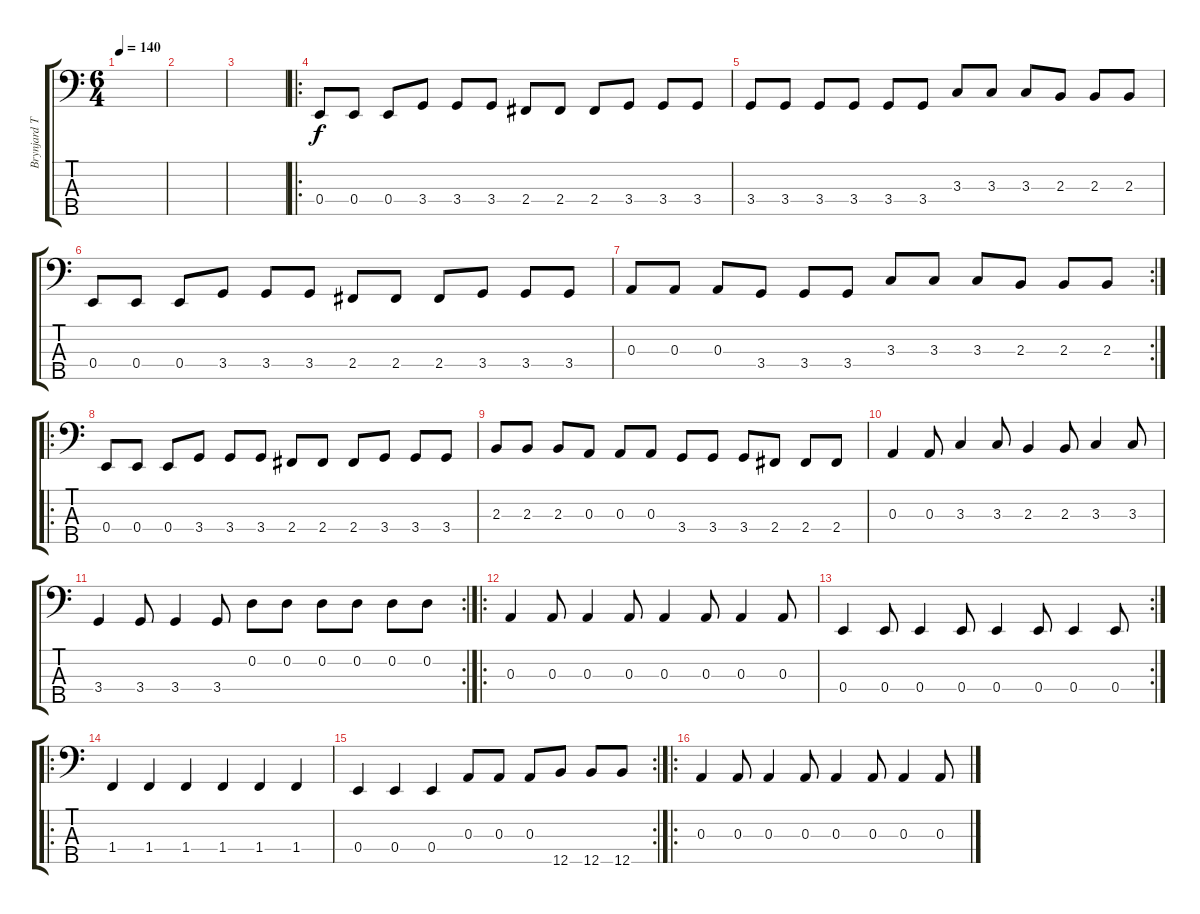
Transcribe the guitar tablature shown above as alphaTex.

\track ("Brynjard Tristan" "Brynjard T") {instrument electricbassfinger}
\staff {score tabs}
\tuning (G2 D2 A1 E1 B0) {hide}
\ts (6 4)
\tempo 140
\clef f4
\ks c
|
|
|
\ro
0.4.8 0.4.8 0.4.8 3.4.8 3.4.8 3.4.8 2.4.8 2.4.8 2.4.8 3.4.8 3.4.8 3.4.8 |
3.4.8 3.4.8 3.4.8 3.4.8 3.4.8 3.4.8 3.3.8 3.3.8 3.3.8 2.3.8 2.3.8 2.3.8 |
0.4.8 0.4.8 0.4.8 3.4.8 3.4.8 3.4.8 2.4.8 2.4.8 2.4.8 3.4.8 3.4.8 3.4.8 |
\rc 2
0.3.8 0.3.8 0.3.8 3.4.8 3.4.8 3.4.8 3.3.8 3.3.8 3.3.8 2.3.8 2.3.8 2.3.8 |
\ro
0.4.8 0.4.8 0.4.8 3.4.8 3.4.8 3.4.8 2.4.8 2.4.8 2.4.8 3.4.8 3.4.8 3.4.8 |
2.3.8 2.3.8 2.3.8 0.3.8 0.3.8 0.3.8 3.4.8 3.4.8 3.4.8 2.4.8 2.4.8 2.4.8 |
0.3.4 0.3.8 3.3.4 3.3.8 2.3.4 2.3.8 3.3.4 3.3.8 |
\rc 2
3.4.4 3.4.8 3.4.4 3.4.8 0.2.8 0.2.8 0.2.8 0.2.8 0.2.8 0.2.8 |
\ro
0.3.4 0.3.8 0.3.4 0.3.8 0.3.4 0.3.8 0.3.4 0.3.8 |
\rc 2
0.4.4 0.4.8 0.4.4 0.4.8 0.4.4 0.4.8 0.4.4 0.4.8 |
\ro
1.4.4 1.4.4 1.4.4 1.4.4 1.4.4 1.4.4 |
\rc 2
0.4.4 0.4.4 0.4.4 0.3.8 0.3.8 0.3.8 12.5.8 12.5.8 12.5.8 |
\ro
0.3.4 0.3.8 0.3.4 0.3.8 0.3.4 0.3.8 0.3.4 0.3.8
